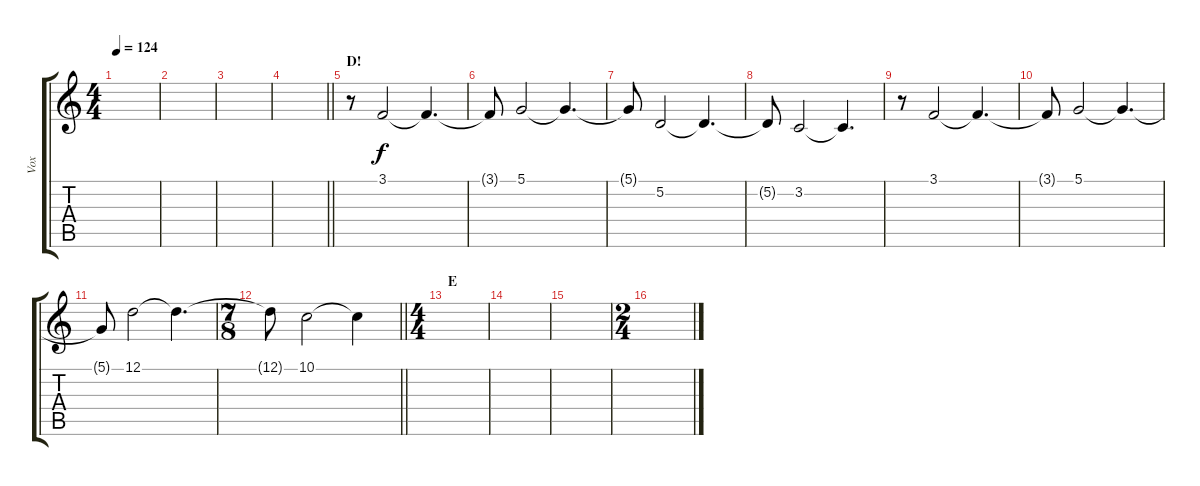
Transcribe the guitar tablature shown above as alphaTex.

\track ("Vox" "Vox") {instrument lead2sawtooth}
\staff {score tabs}
\tuning (D4 A3 F3 C3 G2 C2) {hide}
\ts (4 4)
\tempo 124
\clef g2
\ks c
|
|
|
\barLineRight lightlight
|
\section ("" "D!")
r.8 3.1.2 3.1{t}.4{d} |
3.1{t}.8 5.1.2 5.1{t}.4{d} |
5.1{t}.8 5.2.2 5.2{t}.4{d} |
5.2{t}.8 3.2.2 3.2{t}.4{d} |
r.8 3.1.2 3.1{t}.4{d} |
3.1{t}.8 5.1.2 5.1{t}.4{d} |
5.1{t}.8 12.1.2 12.1{t}.4{d} |
\ts (7 8)
\barLineRight lightlight
12.1{t}.8 10.1.2 10.1{t}.4 |
\ts (4 4)
\section ("" "E")
|
|
|
\ts (2 4)
